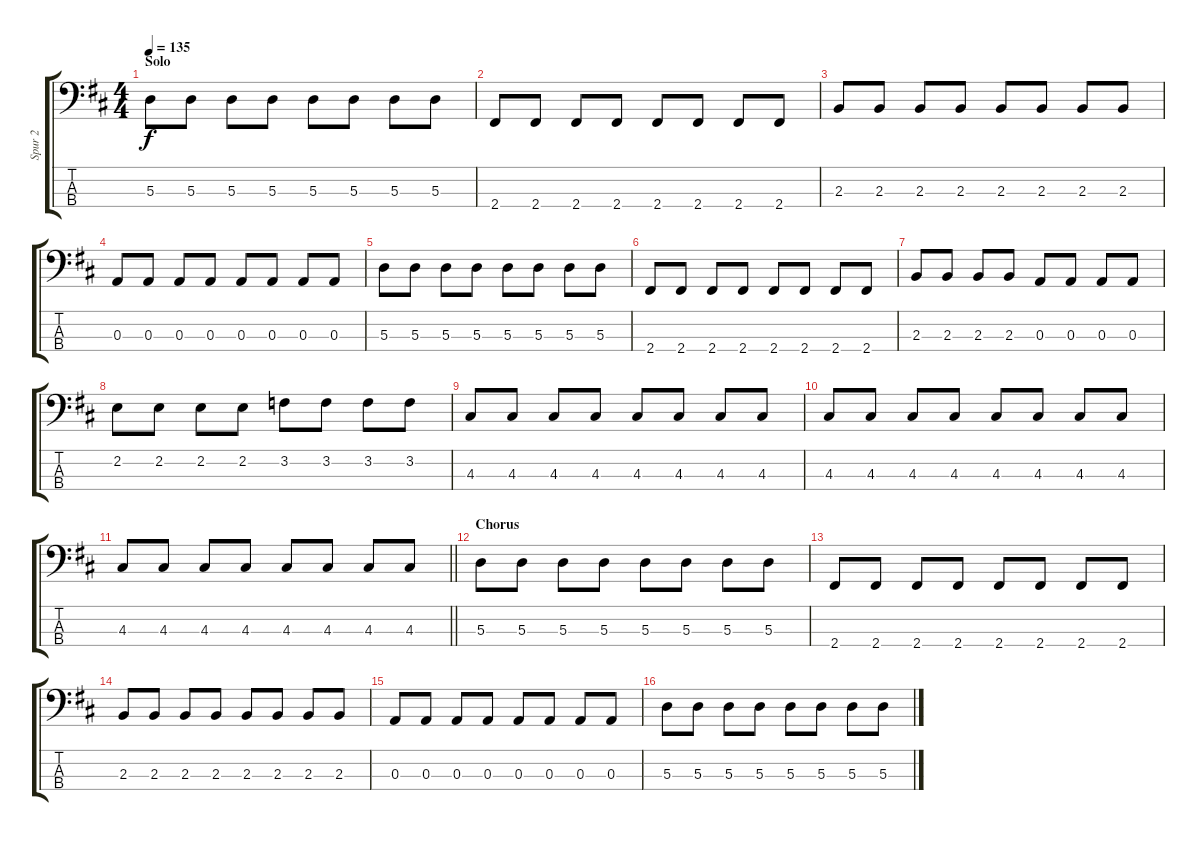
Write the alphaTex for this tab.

\track ("Spur 2" "Spur 2") {instrument electricbasspick}
\staff {score tabs}
\tuning (G2 D2 A1 E1) {hide}
\ts (4 4)
\section ("" "Solo")
\tempo 135
\clef f4
\ks d
5.3.8{dy f} 5.3.8 5.3.8 5.3.8 5.3.8 5.3.8 5.3.8 5.3.8 |
2.4.8 2.4.8 2.4.8 2.4.8 2.4.8 2.4.8 2.4.8 2.4.8 |
2.3.8 2.3.8 2.3.8 2.3.8 2.3.8 2.3.8 2.3.8 2.3.8 |
0.3.8 0.3.8 0.3.8 0.3.8 0.3.8 0.3.8 0.3.8 0.3.8 |
5.3.8 5.3.8 5.3.8 5.3.8 5.3.8 5.3.8 5.3.8 5.3.8 |
2.4.8 2.4.8 2.4.8 2.4.8 2.4.8 2.4.8 2.4.8 2.4.8 |
2.3.8 2.3.8 2.3.8 2.3.8 0.3.8 0.3.8 0.3.8 0.3.8 |
2.2.8 2.2.8 2.2.8 2.2.8 3.2.8 3.2.8 3.2.8 3.2.8 |
4.3.8 4.3.8 4.3.8 4.3.8 4.3.8 4.3.8 4.3.8 4.3.8 |
4.3.8 4.3.8 4.3.8 4.3.8 4.3.8 4.3.8 4.3.8 4.3.8 |
\barLineRight lightlight
4.3.8 4.3.8 4.3.8 4.3.8 4.3.8 4.3.8 4.3.8 4.3.8 |
\section ("" "Chorus")
5.3.8 5.3.8 5.3.8 5.3.8 5.3.8 5.3.8 5.3.8 5.3.8 |
2.4.8 2.4.8 2.4.8 2.4.8 2.4.8 2.4.8 2.4.8 2.4.8 |
2.3.8 2.3.8 2.3.8 2.3.8 2.3.8 2.3.8 2.3.8 2.3.8 |
0.3.8 0.3.8 0.3.8 0.3.8 0.3.8 0.3.8 0.3.8 0.3.8 |
5.3.8 5.3.8 5.3.8 5.3.8 5.3.8 5.3.8 5.3.8 5.3.8
